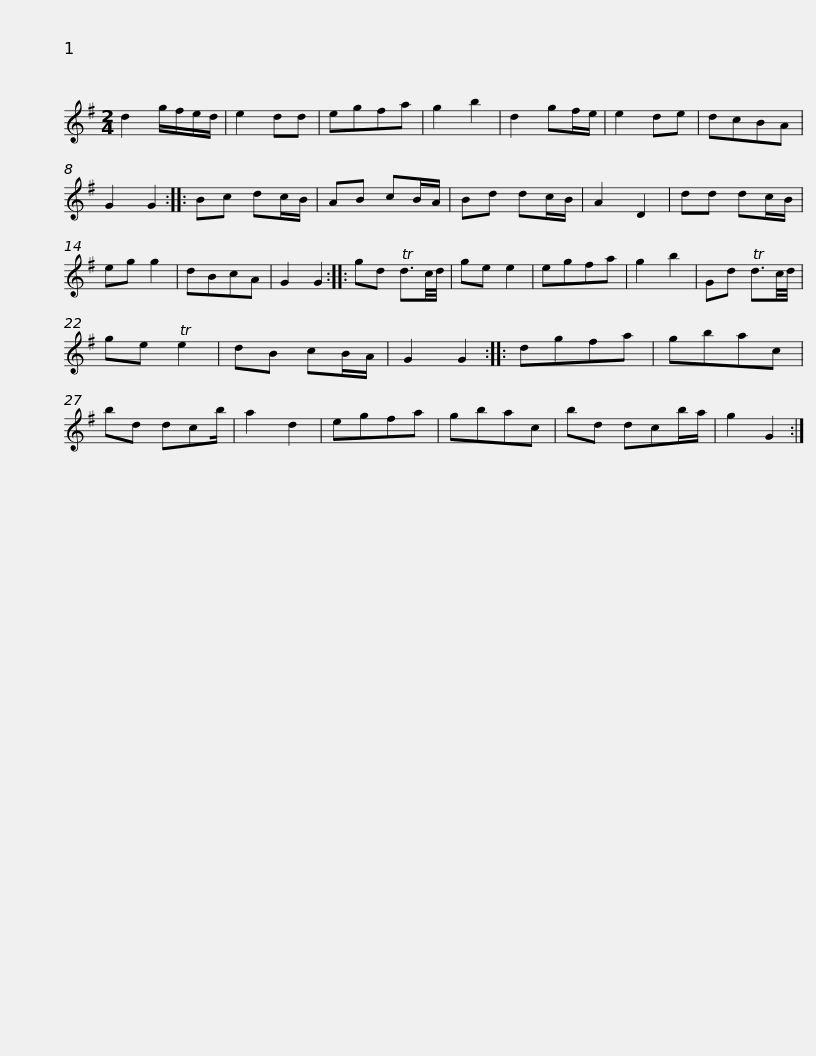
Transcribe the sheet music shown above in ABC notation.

X:1
L:1/8
M:2/4
I:linebreak $
K:G
V:1 treble
V:1
 d2 g/f/e/d/ | e2 dd | egfa | g2 b2 | d2 gf/e/ | %5
 e2 de | dcBA | G2 G2 :: Bc dc/B/ | AB cB/A/ | %10
 Bd dc/B/ |$ A2 D2 | dd dc/B/ | eg g2 | dBcA | %15
 G2 G2 :: gd Td3/2c/4d/4 | ge e2 | egfa | g2 b2 | %20
 Gd Td3/2c/4d/4 | ge Te2 |$ dB cB/A/ | G2 G2 :: dgfa | %25
 gbac | bd dcb/ | a2 d2 | egfa | gbac | %30
 bd dcb/a/ | g2 G2 :| %32
